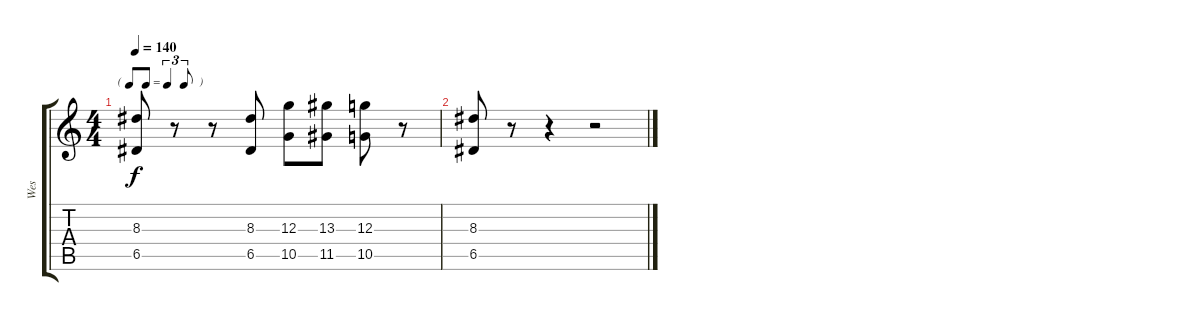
\track ("Wes" "Wes") {instrument electricguitarjazz}
\staff {score tabs}
\tuning (E4 B3 G3 D3 A2 E2) {hide}
\ts (4 4)
\tf triplet8th
\tempo 140
\clef g2
\ks c
(8.3 6.5).8{dy f} r.8 r.8 (8.3 6.5).8 (12.3 10.5).8 (13.3 11.5).8 (12.3 10.5).8 r.8 |
(8.3 6.5).8 r.8 r.4 r.2
